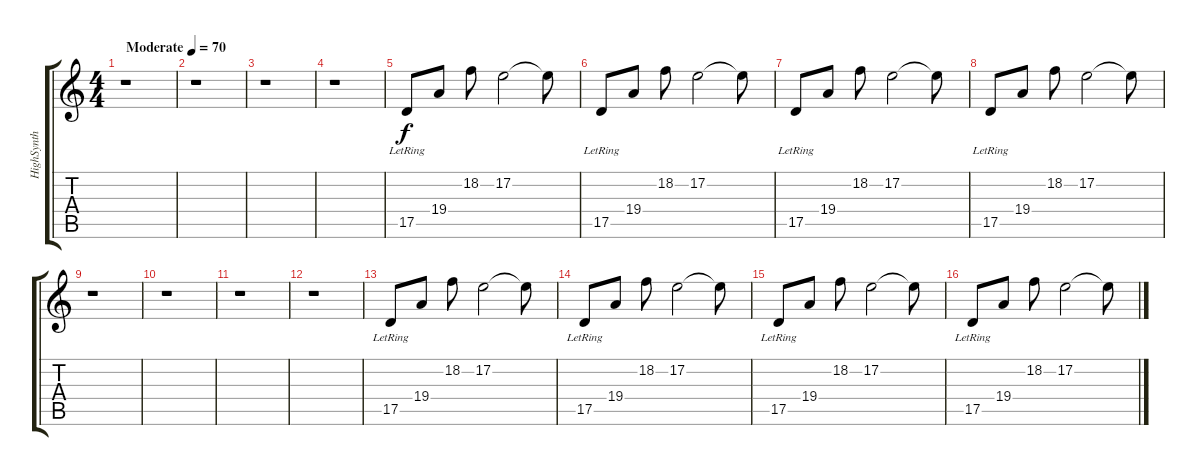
\track ("HighSynth" "HighSynth") {instrument fx4atmosphere}
\staff {score tabs}
\tuning (E4 B3 G3 D3 A2 E2) {hide}
\ts (4 4)
\tempo (70 "Moderate")
\clef g2
\ks c
r.1{dy f instrument fx4atmosphere} |
r.1 |
r.1 |
r.1 |
17.5{lr}.8 19.4.8 18.2.8 17.2.2 17.2{t}.8 |
17.5{lr}.8 19.4.8 18.2.8 17.2.2 17.2{t}.8 |
17.5{lr}.8 19.4.8 18.2.8 17.2.2 17.2{t}.8 |
17.5{lr}.8 19.4.8 18.2.8 17.2.2 17.2{t}.8 |
r.1 |
r.1 |
r.1 |
r.1 |
17.5{lr}.8 19.4.8 18.2.8 17.2.2 17.2{t}.8 |
17.5{lr}.8 19.4.8 18.2.8 17.2.2 17.2{t}.8 |
17.5{lr}.8 19.4.8 18.2.8 17.2.2 17.2{t}.8 |
17.5{lr}.8 19.4.8 18.2.8 17.2.2 17.2{t}.8
